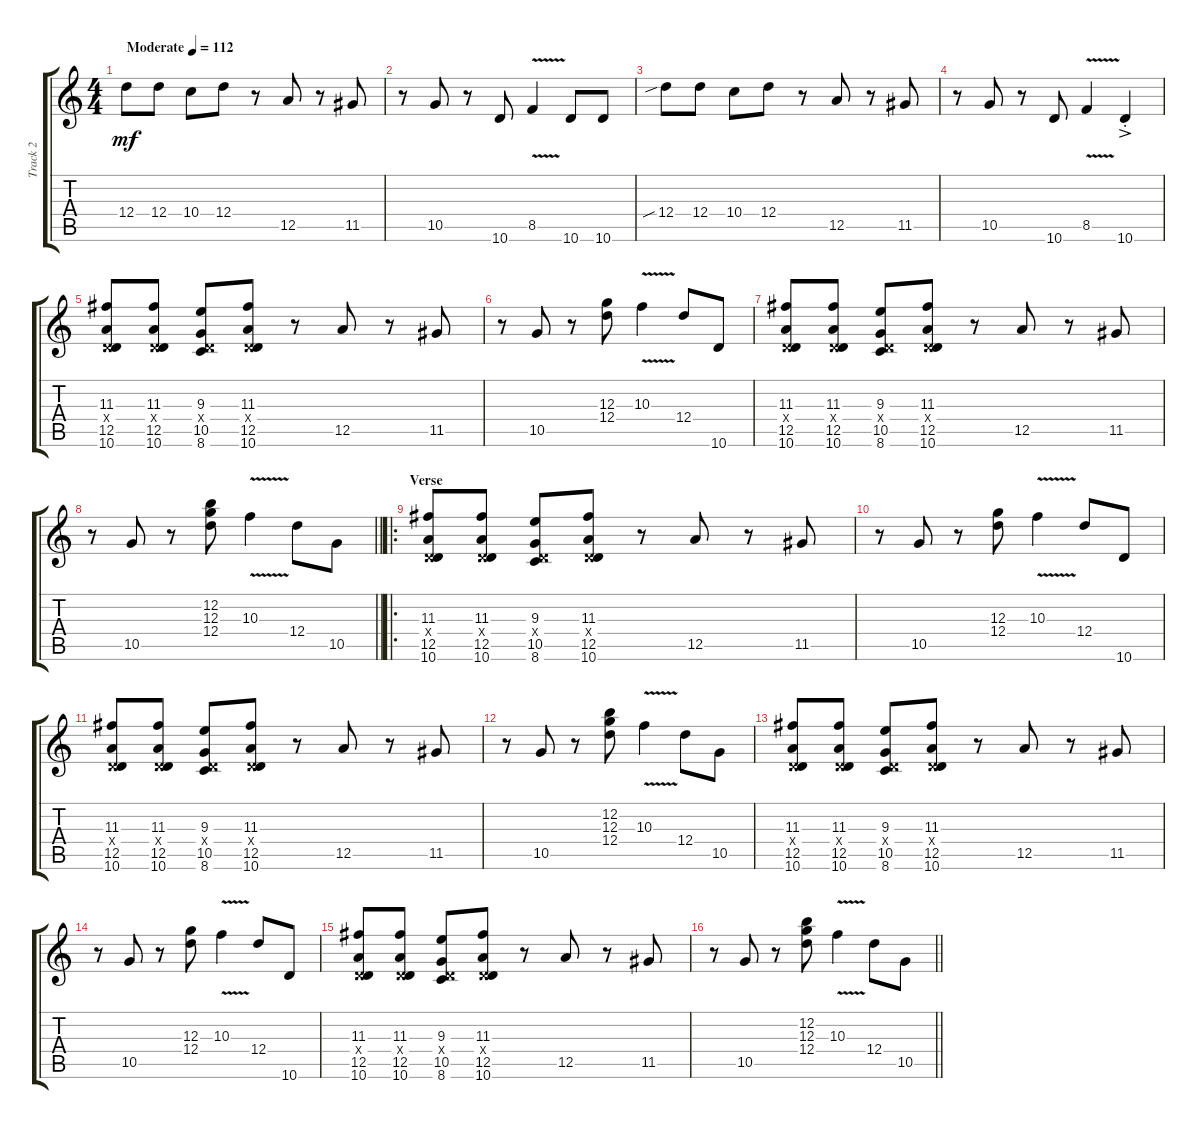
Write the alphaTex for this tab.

\track ("Track 2" "Track 2") {instrument overdrivenguitar}
\staff {score tabs}
\tuning (E4 B3 G3 D3 A2 E2) {hide}
\ts (4 4)
\tempo (112 "Moderate")
\clef g2
\ks c
12.4.8{dy mf instrument overdrivenguitar} 12.4.8 10.4.8 12.4.8 r.8 12.5.8 r.8 11.5.8 |
r.8 10.5.8 r.8 10.6.8 8.5{v}.4 10.6.8 10.6.8 |
12.4{sib}.8 12.4.8 10.4.8 12.4.8 r.8 12.5.8 r.8 11.5.8 |
r.8 10.5.8 r.8 10.6.8 8.5{v}.4 10.6{ac st}.4 |
(11.3 0.4{x} 12.5 10.6).8 (11.3 0.4{x} 12.5 10.6).8 (9.3 0.4{x} 10.5 8.6).8 (11.3 0.4{x} 12.5 10.6).8 r.8 12.5.8 r.8 11.5.8 |
r.8 10.5.8 r.8 (12.3 12.4).8 10.3{v}.4 12.4.8 10.6.8 |
(11.3 0.4{x} 12.5 10.6).8 (11.3 0.4{x} 12.5 10.6).8 (9.3 0.4{x} 10.5 8.6).8 (11.3 0.4{x} 12.5 10.6).8 r.8 12.5.8 r.8 11.5.8 |
\barLineRight lightlight
r.8 10.5.8 r.8 (12.2 12.3 12.4).8 10.3{v}.4 12.4.8 10.5.8 |
\ro
\section ("" "Verse")
(11.3 0.4{x} 12.5 10.6).8 (11.3 0.4{x} 12.5 10.6).8 (9.3 0.4{x} 10.5 8.6).8 (11.3 0.4{x} 12.5 10.6).8 r.8 12.5.8 r.8 11.5.8 |
r.8 10.5.8 r.8 (12.3 12.4).8 10.3{v}.4 12.4.8 10.6.8 |
(11.3 0.4{x} 12.5 10.6).8 (11.3 0.4{x} 12.5 10.6).8 (9.3 0.4{x} 10.5 8.6).8 (11.3 0.4{x} 12.5 10.6).8 r.8 12.5.8 r.8 11.5.8 |
r.8 10.5.8 r.8 (12.2 12.3 12.4).8 10.3{v}.4 12.4.8 10.5.8 |
(11.3 0.4{x} 12.5 10.6).8 (11.3 0.4{x} 12.5 10.6).8 (9.3 0.4{x} 10.5 8.6).8 (11.3 0.4{x} 12.5 10.6).8 r.8 12.5.8 r.8 11.5.8 |
r.8 10.5.8 r.8 (12.3 12.4).8 10.3{v}.4 12.4.8 10.6.8 |
(11.3 0.4{x} 12.5 10.6).8 (11.3 0.4{x} 12.5 10.6).8 (9.3 0.4{x} 10.5 8.6).8 (11.3 0.4{x} 12.5 10.6).8 r.8 12.5.8 r.8 11.5.8 |
\barLineRight lightlight
r.8 10.5.8 r.8 (12.2 12.3 12.4).8 10.3{v}.4 12.4.8 10.5.8
